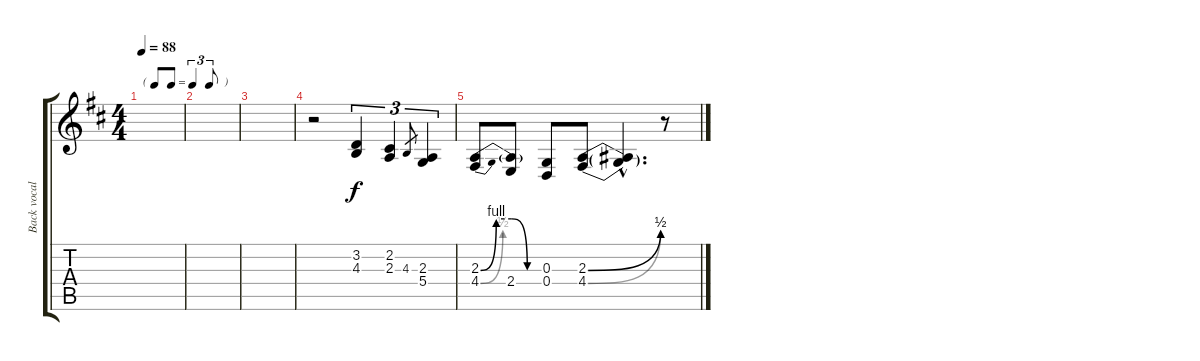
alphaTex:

\track ("Back vocals" "Back vocal") {instrument tenorsax}
\staff {score tabs}
\tuning (E4 B3 G3 D3 A2 E2) {hide}
\ts (4 4)
\tf triplet8th
\tempo 88
\clef g2
\ks d
|
|
|
r.2 (3.2 4.3).4{tu (3 2)} (2.2 2.3).4{tu (3 2)} 4.3.8{gr} (2.3 5.4).4{tu (3 2)} |
(2.3{be (custom 0 0 15 4 30 4 45 0 60 0)} 4.4{be (bend 0 0 60 2)}).8 (2.3{t} 2.4).8 (0.3 0.4).8 (2.3{be (bend 0 0 60 2)} 4.4{be (bend 0 0 60 2)}).8 (2.3{hac t} 4.4{hac t}).4{d} r.8
